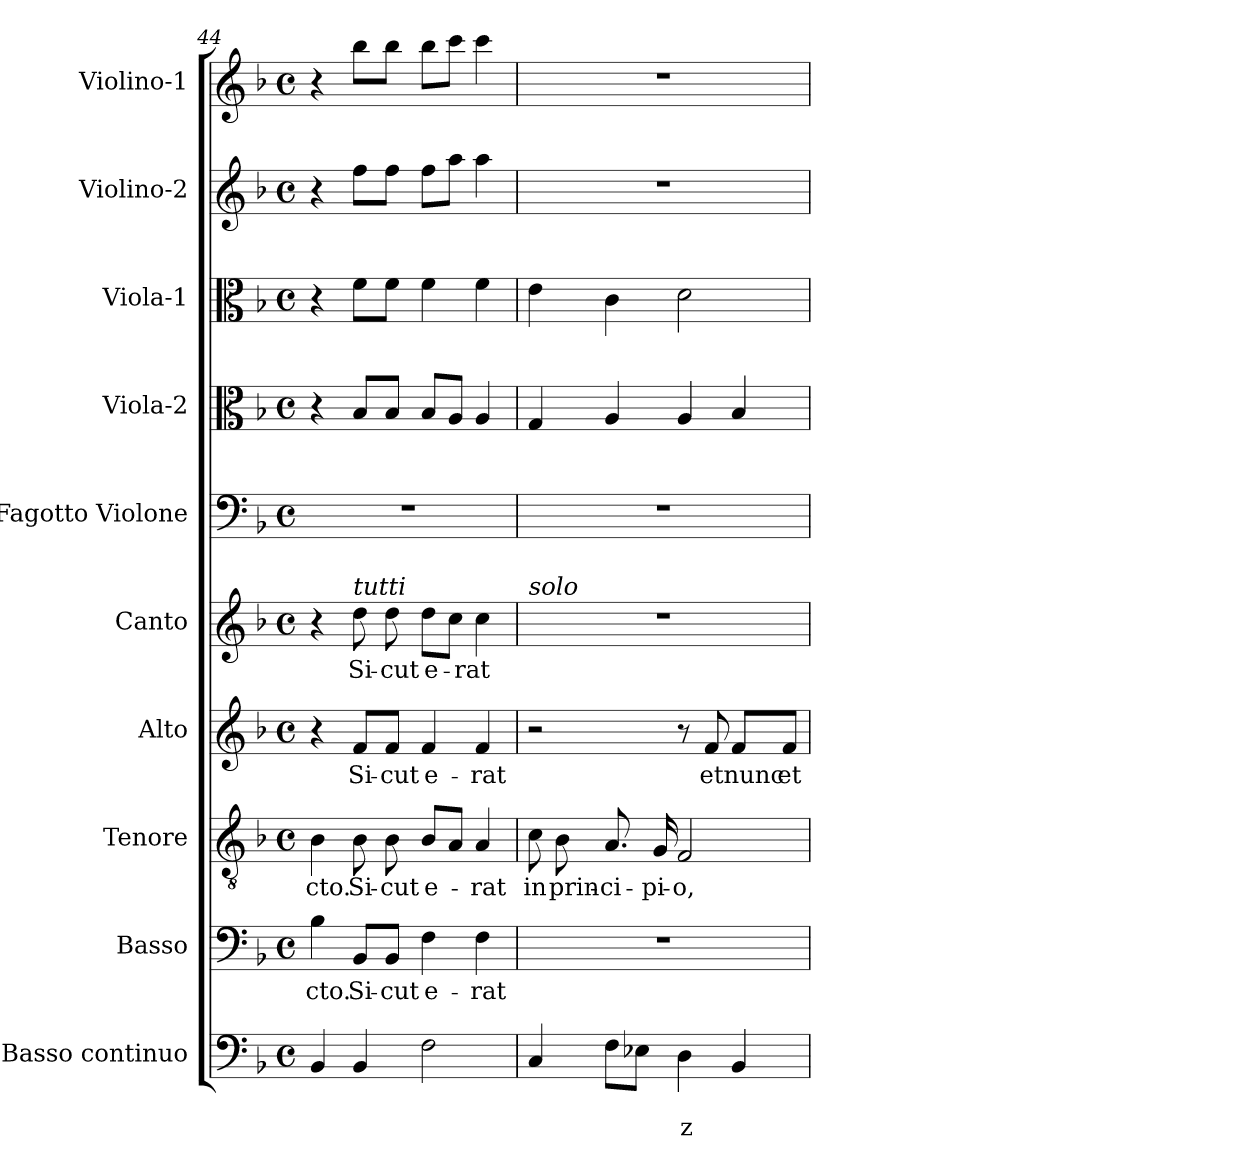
**kern	**text	**text	**kern	**text	**kern	**text	**kern	**text	**kern	**text	**kern	**kern	**kern	**kern	**kern
*part10	*part10	*part10	*part9	*part9	*part8	*part8	*part7	*part7	*part6	*part6	*part5	*part4	*part3	*part2	*part1
*staff10	*staff10	*staff10	*staff9	*staff9	*staff8	*staff8	*staff7	*staff7	*staff6	*staff6	*staff5	*staff4	*staff3	*staff2	*staff1
*I"Basso continuo	*	*	*I"Basso	*	*I"Tenore	*	*I"Alto	*	*I"Canto	*	*I"Fagotto Violone	*I"Viola-2	*I"Viola-1	*I"Violino-2	*I"Violino-1
*I'BC	*	*	*I'B	*	*I'T	*	*I'A	*	*I'C	*	*I'Fg	*I'Va2	*I'Va1	*I'Vi2	*I'Vi1
*clefF4	*	*	*clefF4	*	*clefGv2	*	*clefG2	*	*clefG2	*	*clefF4	*clefC3	*clefC3	*clefG2	*clefG2
*k[b-]	*	*	*k[b-]	*	*k[b-]	*	*k[b-]	*	*k[b-]	*	*k[b-]	*k[b-]	*k[b-]	*k[b-]	*k[b-]
*F:	*	*	*F:	*	*F:	*	*F:	*	*F:	*	*F:	*F:	*F:	*F:	*F:
*M4/4	*	*	*M4/4	*	*M4/4	*	*M4/4	*	*M4/4	*	*M4/4	*M4/4	*M4/4	*M4/4	*M4/4
*met(c)	*	*	*met(c)	*	*met(c)	*	*met(c)	*	*met(c)	*	*met(c)	*met(c)	*met(c)	*met(c)	*met(c)
=44	=44	=44	=44	=44	=44	=44	=44	=44	=44	=44	=44	=44	=44	=44	=44
!	!	!	!	!LO:LY:b	!	!	!	!	!	!	!	!	!	!	!
!	!	!	!	!	!	!LO:LY:b	!	!	!	!	!	!	!	!	!
4BB-/	.	.	4B-\	-cto.	4B-\	-cto.	4r	.	4r	.	1r	4r	4r	4r	4r
!	!	!	!	!LO:LY:b	!	!	!	!	!	!	!	!	!	!	!
!	!	!	!	!	!	!LO:LY:b	!	!	!	!	!	!	!	!	!
!	!	!	!	!	!	!	!	!LO:LY:b	!	!	!	!	!	!	!
!	!	!	!	!	!	!	!	!	!LO:TX:a:i:t=tutti	!	!	!	!	!	!
!	!	!	!	!	!	!	!	!	!	!LO:LY:b	!	!	!	!	!
4BB-/	.	.	8BB-/L	Si-	8B-\	Si-	8f/L	Si-	8dd\	Si-	.	8B-/L	8f\L	8ff\L	8bb-\L
!	!	!	!	!LO:LY:b	!	!	!	!	!	!	!	!	!	!	!
!	!	!	!	!	!	!LO:LY:b	!	!	!	!	!	!	!	!	!
!	!	!	!	!	!	!	!	!LO:LY:b	!	!	!	!	!	!	!
!	!	!	!	!	!	!	!	!	!	!LO:LY:b	!	!	!	!	!
.	.	.	8BB-/J	-cut	8B-\	-cut	8f/J	-cut	8dd\	-cut	.	8B-/J	8f\J	8ff\J	8bb-\J
!	!	!	!	!LO:LY:b	!	!	!	!	!	!	!	!	!	!	!
!	!	!	!	!	!	!LO:LY:b	!	!	!	!	!	!	!	!	!
!	!	!	!	!	!	!	!	!LO:LY:b	!	!	!	!	!	!	!
!	!	!	!	!	!	!	!	!	!	!LO:LY:b	!	!	!	!	!
2F\	.	.	4F\	e-	8B-/L	e-	4f/	e-	8dd\L	e-	.	8B-/L	4f\	8ff\L	8bb-\L
.	.	.	.	.	8A/J	.	.	.	8cc\J	.	.	8A/J	.	8aa\J	8ccc\J
!	!	!	!	!LO:LY:b	!	!	!	!	!	!	!	!	!	!	!
!	!	!	!	!	!	!LO:LY:b	!	!	!	!	!	!	!	!	!
!	!	!	!	!	!	!	!	!LO:LY:b	!	!	!	!	!	!	!
!	!	!	!	!	!	!	!	!	!	!LO:LY:b	!	!	!	!	!
.	.	.	4F\	-rat	4A/	-rat	4f/	-rat	4cc\	-rat	.	4A/	4f\	4aa\	4ccc\
=45	=45	=45	=45	=45	=45	=45	=45	=45	=45	=45	=45	=45	=45	=45	=45
!	!	!	!	!	!	!	!	!	!LO:TX:a:i:t=solo	!	!	!	!	!	!
!	!	!	!	!	!	!LO:LY:b	!	!	!	!	!	!	!	!	!
4C/	.	.	1r	.	8c\	in	2r	.	1r	.	1r	4G/	4e\	1r	1r
!	!	!	!	!	!	!LO:LY:b	!	!	!	!	!	!	!	!	!
.	.	.	.	.	8B-\	prin-	.	.	.	.	.	.	.	.	.
!	!	!	!	!	!	!LO:LY:b	!	!	!	!	!	!	!	!	!
8F\L	.	.	.	.	8.A/	-ci-	.	.	.	.	.	4A/	4c\	.	.
8E-X\J	.	.	.	.	.	.	.	.	.	.	.	.	.	.	.
!	!	!	!	!	!	!LO:LY:b	!	!	!	!	!	!	!	!	!
.	.	.	.	.	16G/	-pi-	.	.	.	.	.	.	.	.	.
!	!	!LO:LY:b	!	!	!	!	!	!	!	!	!	!	!	!	!
!	!	!	!	!	!	!LO:LY:b	!	!	!	!	!	!	!	!	!
4D\	.	z	.	.	2F/	-o,	8r	.	.	.	.	4A/	2d\	.	.
!	!	!	!	!	!	!	!	!LO:LY:b	!	!	!	!	!	!	!
.	.	.	.	.	.	.	8f/	et	.	.	.	.	.	.	.
!	!	!	!	!	!	!	!	!LO:LY:b	!	!	!	!	!	!	!
4BB-/	.	.	.	.	.	.	8f/L	nunc	.	.	.	4B-/	.	.	.
!	!	!	!	!	!	!	!	!LO:LY:b	!	!	!	!	!	!	!
.	.	.	.	.	.	.	8f/J	et	.	.	.	.	.	.	.
=	=	=	=	=	=	=	=	=	=	=	=	=	=	=	=
*-	*-	*-	*-	*-	*-	*-	*-	*-	*-	*-	*-	*-	*-	*-	*-
